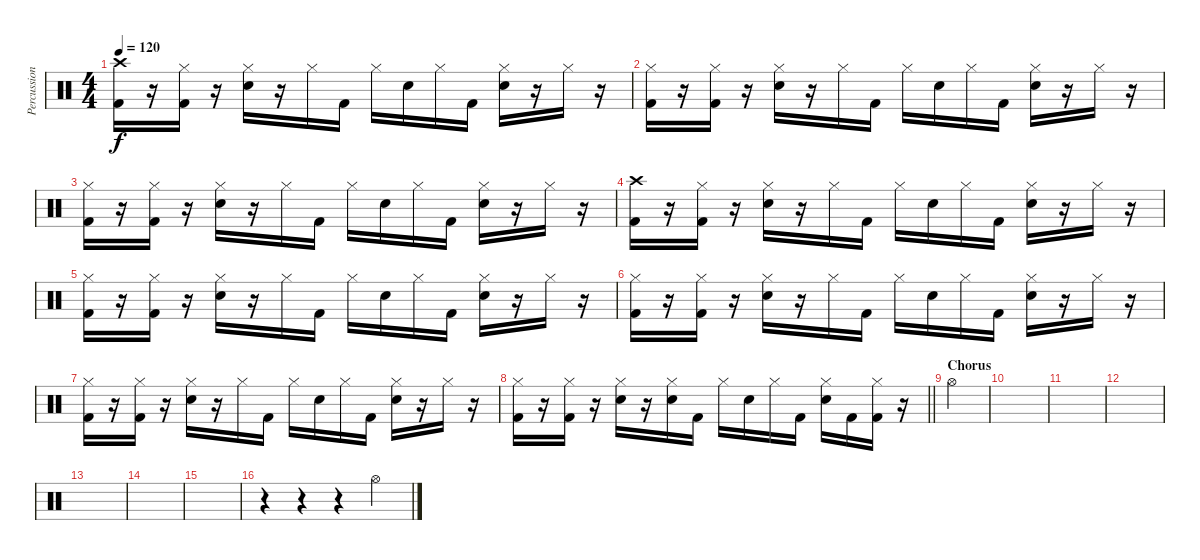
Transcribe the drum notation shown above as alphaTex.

\track ("Percussion" "Percussion") {instrument percussion}
\staff {score}
\articulation defaults
\ts (4 4)
\tempo 120
\clef neutral
\ks c
("Crash high (hit)" "Kick (hit) 2").16{dy f} r.16 ("Hi-Hat (closed)" "Kick (hit) 2").16 r.16 ("Hi-Hat (closed)" "Electric Snare (hit)").16 r.16 "Hi-Hat (closed)".16 "Kick (hit) 2".16 "Hi-Hat (closed)".16 "Electric Snare (hit)".16 "Hi-Hat (closed)".16 "Kick (hit) 2".16 ("Hi-Hat (closed)" "Electric Snare (hit)").16 r.16 "Hi-Hat (closed)".16 r.16 |
("Hi-Hat (closed)" "Kick (hit) 2").16 r.16 ("Hi-Hat (closed)" "Kick (hit) 2").16 r.16 ("Hi-Hat (closed)" "Electric Snare (hit)").16 r.16 "Hi-Hat (closed)".16 "Kick (hit) 2".16 "Hi-Hat (closed)".16 "Electric Snare (hit)".16 "Hi-Hat (closed)".16 "Kick (hit) 2".16 ("Hi-Hat (closed)" "Electric Snare (hit)").16 r.16 "Hi-Hat (closed)".16 r.16 |
("Hi-Hat (closed)" "Kick (hit) 2").16 r.16 ("Hi-Hat (closed)" "Kick (hit) 2").16 r.16 ("Hi-Hat (closed)" "Electric Snare (hit)").16 r.16 "Hi-Hat (closed)".16 "Kick (hit) 2".16 "Hi-Hat (closed)".16 "Electric Snare (hit)".16 "Hi-Hat (closed)".16 "Kick (hit) 2".16 ("Hi-Hat (closed)" "Electric Snare (hit)").16 r.16 "Hi-Hat (closed)".16 r.16 |
("Crash high (hit)" "Kick (hit) 2").16 r.16 ("Hi-Hat (closed)" "Kick (hit) 2").16 r.16 ("Hi-Hat (closed)" "Electric Snare (hit)").16 r.16 "Hi-Hat (closed)".16 "Kick (hit) 2".16 "Hi-Hat (closed)".16 "Electric Snare (hit)".16 "Hi-Hat (closed)".16 "Kick (hit) 2".16 ("Hi-Hat (closed)" "Electric Snare (hit)").16 r.16 "Hi-Hat (closed)".16 r.16 |
("Hi-Hat (closed)" "Kick (hit) 2").16 r.16 ("Hi-Hat (closed)" "Kick (hit) 2").16 r.16 ("Hi-Hat (closed)" "Electric Snare (hit)").16 r.16 "Hi-Hat (closed)".16 "Kick (hit) 2".16 "Hi-Hat (closed)".16 "Electric Snare (hit)".16 "Hi-Hat (closed)".16 "Kick (hit) 2".16 ("Hi-Hat (closed)" "Electric Snare (hit)").16 r.16 "Hi-Hat (closed)".16 r.16 |
("Hi-Hat (closed)" "Kick (hit) 2").16 r.16 ("Hi-Hat (closed)" "Kick (hit) 2").16 r.16 ("Hi-Hat (closed)" "Electric Snare (hit)").16 r.16 "Hi-Hat (closed)".16 "Kick (hit) 2".16 "Hi-Hat (closed)".16 "Electric Snare (hit)".16 "Hi-Hat (closed)".16 "Kick (hit) 2".16 ("Hi-Hat (closed)" "Electric Snare (hit)").16 r.16 "Hi-Hat (closed)".16 r.16 |
("Hi-Hat (closed)" "Kick (hit) 2").16 r.16 ("Hi-Hat (closed)" "Kick (hit) 2").16 r.16 ("Hi-Hat (closed)" "Electric Snare (hit)").16 r.16 "Hi-Hat (closed)".16 "Kick (hit) 2".16 "Hi-Hat (closed)".16 "Electric Snare (hit)".16 "Hi-Hat (closed)".16 "Kick (hit) 2".16 ("Hi-Hat (closed)" "Electric Snare (hit)").16 r.16 "Hi-Hat (closed)".16 r.16 |
\barLineRight lightlight
("Hi-Hat (closed)" "Kick (hit) 2").16 r.16 ("Hi-Hat (closed)" "Kick (hit) 2").16 r.16 ("Hi-Hat (closed)" "Electric Snare (hit)").16 r.16 ("Hi-Hat (closed)" "Electric Snare (hit)").16 "Kick (hit) 2".16 "Hi-Hat (closed)".16 "Electric Snare (hit)".16 "Hi-Hat (closed)".16 "Kick (hit) 2".16 ("Hi-Hat (closed)" "Electric Snare (hit)").16 "Kick (hit) 2".16 ("Hi-Hat (closed)" "Kick (hit) 2").16 r.16 |
\section ("" "Chorus")
"Hi-Hat (open)".4 |
|
|
|
|
|
|
r.4 r.4 r.4 "Hi-Hat (open)".4
